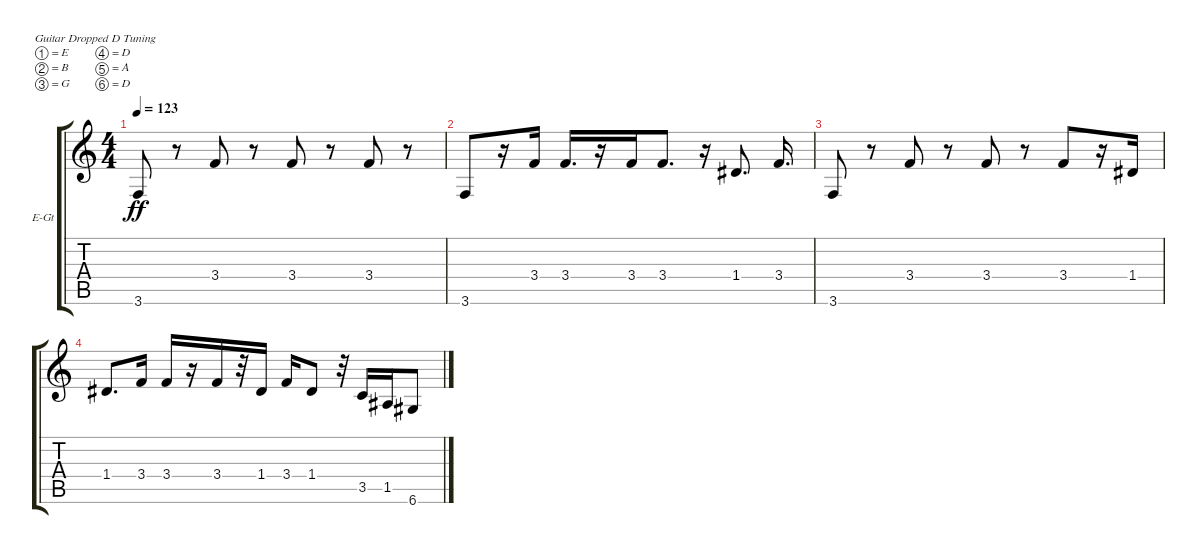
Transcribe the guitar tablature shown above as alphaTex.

\defaultSystemsLayout 4
\bracketExtendMode groupsimilarinstruments
\firstSystemTrackNameOrientation horizontal
\otherSystemsTrackNameOrientation horizontal
\track ("Electric Guitar" "E-Gt") {instrument distortionguitar}
\staff {score tabs}
\tuning (E4 B3 G3 D3 A2 D2)
\ts (4 4)
\tempo 123
\clef g2
\scale
0.333333
\ks c
3.6.8{dy ff} r.8 3.4.8 r.8 3.4.8 r.8 3.4.8 r.8 |
\scale
0.333333 3.6.8 r.16 3.4.16 3.4.16{d} r.16 3.4.16 3.4.8{d} r.16 1.4.8{d} 3.4.16{d} |
\scale
0.333333 3.6.8 r.8 3.4.8 r.8 3.4.8 r.8 3.4.8 r.16 1.4.16 |
\scale
0.333333 1.4.8{d} 3.4.16 3.4.16 r.16 3.4.16 r.32 1.4.16 3.4.16 1.4.8 r.32 3.5.16 1.5.16 6.6.8 |
\scale
0.333333 |
\scale
0.333333 |
\scale
0.333333 |
\scale
0.333333 |
\scale
0.333333 |
\scale
0.333333 |
\scale
0.333333 |
\scale
0.333333 |
\scale
0.333333 |
\scale
0.333333 |
\scale
0.333333 |
\scale
0.333333
